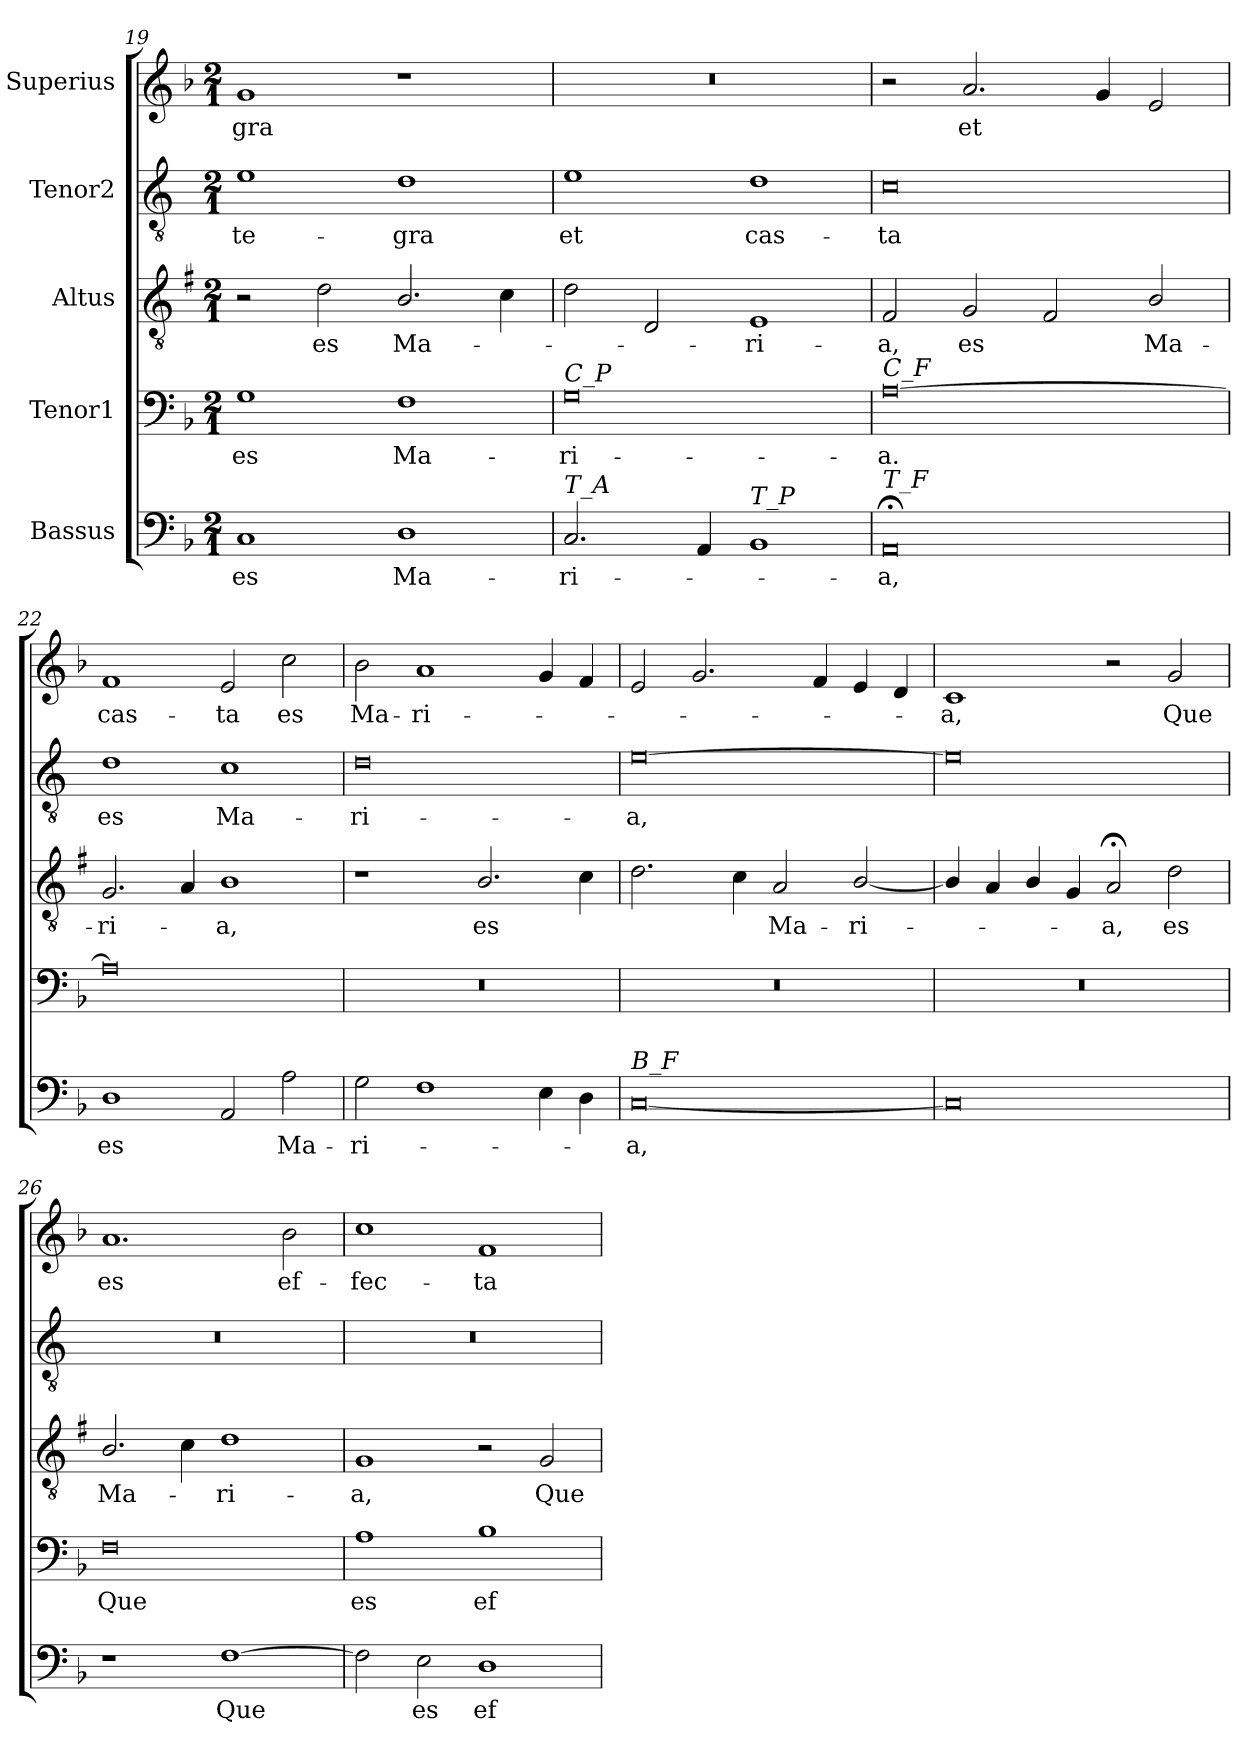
**kern	**text	**kern	**text	**kern	**text	**kern	**text	**kern	**text
*part5	*part5	*part4	*part4	*part3	*part3	*part2	*part2	*part1	*part1
*staff5	*staff5	*staff4	*staff4	*staff3	*staff3	*staff2	*staff2	*staff1	*staff1
*I"Bassus	*	*I"Tenor1	*	*I"Altus	*	*I"Tenor2	*	*I"Superius	*
*clefF4	*	*clefF4	*	*clefGv2	*	*clefGv2	*	*clefG2	*
*	*	*	*	*ITrd1c2	*	*	*	*	*
*k[b-]	*	*k[b-]	*	*k[b-]	*	*k[]	*	*k[b-]	*
*F:	*	*F:	*	*F:	*	*	*	*F:	*
*M2/1	*	*M2/1	*	*M2/1	*	*M2/1	*	*M2/1	*
=19	=19	=19	=19	=19	=19	=19	=19	=19	=19
!	!LO:LY:b	!	!LO:LY:b	!	!	!	!LO:LY:b	!	!LO:LY:b
1C	es	1G	es	2r	.	1e	-te-	1g	-gra
!	!	!	!	!	!LO:LY:b	!	!	!	!
.	.	.	.	2c\	es	.	.	.	.
!	!LO:LY:b	!	!LO:LY:b	!	!LO:LY:b	!	!LO:LY:b	!	!
1D	Ma-	1F	Ma-	2.A/	Ma-	1d	-gra	1r	.
.	.	.	.	4B-\	.	.	.	.	.
=20	=20	=20	=20	=20	=20	=20	=20	=20	=20
!	!	!LO:TX:a:i:t=C_P	!	!	!	!	!	!	!
!LO:TX:a:i:t=T_A	!	!	!	!	!	!	!	!	!
!	!LO:LY:b	!	!LO:LY:b	!	!	!	!LO:LY:b	!	!
2.C/	-ri-	0G	-ri-	2c\	.	1e	et	0r	.
.	.	.	.	2C/	.	.	.	.	.
4AA/	.	.	.	.	.	.	.	.	.
!LO:TX:a:i:t=T_P	!	!	!	!	!	!	!	!	!
!	!	!	!	!	!LO:LY:b	!	!LO:LY:b	!	!
1BB-	.	.	.	1D	-ri-	1d	cas-	.	.
=21	=21	=21	=21	=21	=21	=21	=21	=21	=21
!	!	!LO:TX:a:i:t=C_F	!	!	!	!	!	!	!
!LO:TX:a:i:t=T_F	!	!	!	!	!	!	!	!	!
!	!LO:LY:b	!	!LO:LY:b	!	!LO:LY:b	!	!LO:LY:b	!	!
0AA;<	-a,	[0A	-a.	2E/	-a,	0c	-ta	2r	.
!	!	!	!	!	!LO:LY:b	!	!	!	!LO:LY:b
.	.	.	.	2F/	es	.	.	2.a/	et
.	.	.	.	2E/	.	.	.	.	.
.	.	.	.	.	.	.	.	4g/	.
!	!	!	!	!	!LO:LY:b	!	!	!	!
.	.	.	.	2A/	Ma-	.	.	2e/	.
=22	=22	=22	=22	=22	=22	=22	=22	=22	=22
!	!LO:LY:b	!	!	!	!LO:LY:b	!	!LO:LY:b	!	!LO:LY:b
1D	es	0A]	.	2.F/	-ri-	1d	es	1f	cas-
.	.	.	.	4G/	.	.	.	.	.
!	!	!	!	!	!LO:LY:b	!	!LO:LY:b	!	!LO:LY:b
2AA/	.	.	.	1A	-a,	1c	Ma-	2e/	-ta
!	!LO:LY:b	!	!	!	!	!	!	!	!LO:LY:b
2A\	Ma-	.	.	.	.	.	.	2cc\	es
=23	=23	=23	=23	=23	=23	=23	=23	=23	=23
!	!LO:LY:b	!	!	!	!	!	!LO:LY:b	!	!LO:LY:b
2G\	-ri-	0r	.	1r	.	0d	-ri-	2b-\	Ma-
!	!	!	!	!	!	!	!	!	!LO:LY:b
1F	.	.	.	.	.	.	.	1a	-ri-
!	!	!	!	!	!LO:LY:b	!	!	!	!
.	.	.	.	2.A/	es	.	.	.	.
4E\	.	.	.	.	.	.	.	4g/	.
4D\	.	.	.	4B-\	.	.	.	4f/	.
=24	=24	=24	=24	=24	=24	=24	=24	=24	=24
!LO:TX:a:i:t=B_F	!	!	!	!	!	!	!	!	!
!	!LO:LY:b	!	!	!	!	!	!LO:LY:b	!	!
[0C	-a,	0r	.	2.c\	.	[0e	-a,	2e/	.
.	.	.	.	.	.	.	.	2.g/	.
.	.	.	.	4B-\	.	.	.	.	.
!	!	!	!	!	!LO:LY:b	!	!	!	!
.	.	.	.	2G/	Ma-	.	.	.	.
.	.	.	.	.	.	.	.	4f/	.
!	!	!	!	!	!LO:LY:b	!	!	!	!
.	.	.	.	[2A/	-ri-	.	.	4e/	.
.	.	.	.	.	.	.	.	4d/	.
=25	=25	=25	=25	=25	=25	=25	=25	=25	=25
!	!	!	!	!	!	!	!	!	!LO:LY:b
0C]	.	0r	.	4A/]	.	0e]	.	1c	-a,
.	.	.	.	4G/	.	.	.	.	.
.	.	.	.	4A/	.	.	.	.	.
.	.	.	.	4F/	.	.	.	.	.
!	!	!	!	!	!LO:LY:b	!	!	!	!
.	.	.	.	2G;</	-a,	.	.	2r	.
!	!	!	!	!	!LO:LY:b	!	!	!	!LO:LY:b
.	.	.	.	2c\	es	.	.	2g/	Que
=26	=26	=26	=26	=26	=26	=26	=26	=26	=26
!	!	!	!LO:LY:b	!	!LO:LY:b	!	!	!	!LO:LY:b
1r	.	0F	Que	2.A/	Ma-	0r	.	1.a	es
.	.	.	.	4B-\	.	.	.	.	.
!	!LO:LY:b	!	!	!	!LO:LY:b	!	!	!	!
[1F	Que	.	.	1c	-ri-	.	.	.	.
!	!	!	!	!	!	!	!	!	!LO:LY:b
.	.	.	.	.	.	.	.	2b-\	ef-
=27	=27	=27	=27	=27	=27	=27	=27	=27	=27
!	!	!	!LO:LY:b	!	!LO:LY:b	!	!	!	!LO:LY:b
2F\]	.	1A	es	1F	-a,	0r	.	1cc	-fec-
!	!LO:LY:b	!	!	!	!	!	!	!	!
2E\	es	.	.	.	.	.	.	.	.
!	!LO:LY:b	!	!LO:LY:b	!	!	!	!	!	!LO:LY:b
1D	ef-	1B-	ef-	2r	.	.	.	1f	-ta
!	!	!	!	!	!LO:LY:b	!	!	!	!
.	.	.	.	2F/	Que	.	.	.	.
=	=	=	=	=	=	=	=	=	=
*-	*-	*-	*-	*-	*-	*-	*-	*-	*-
